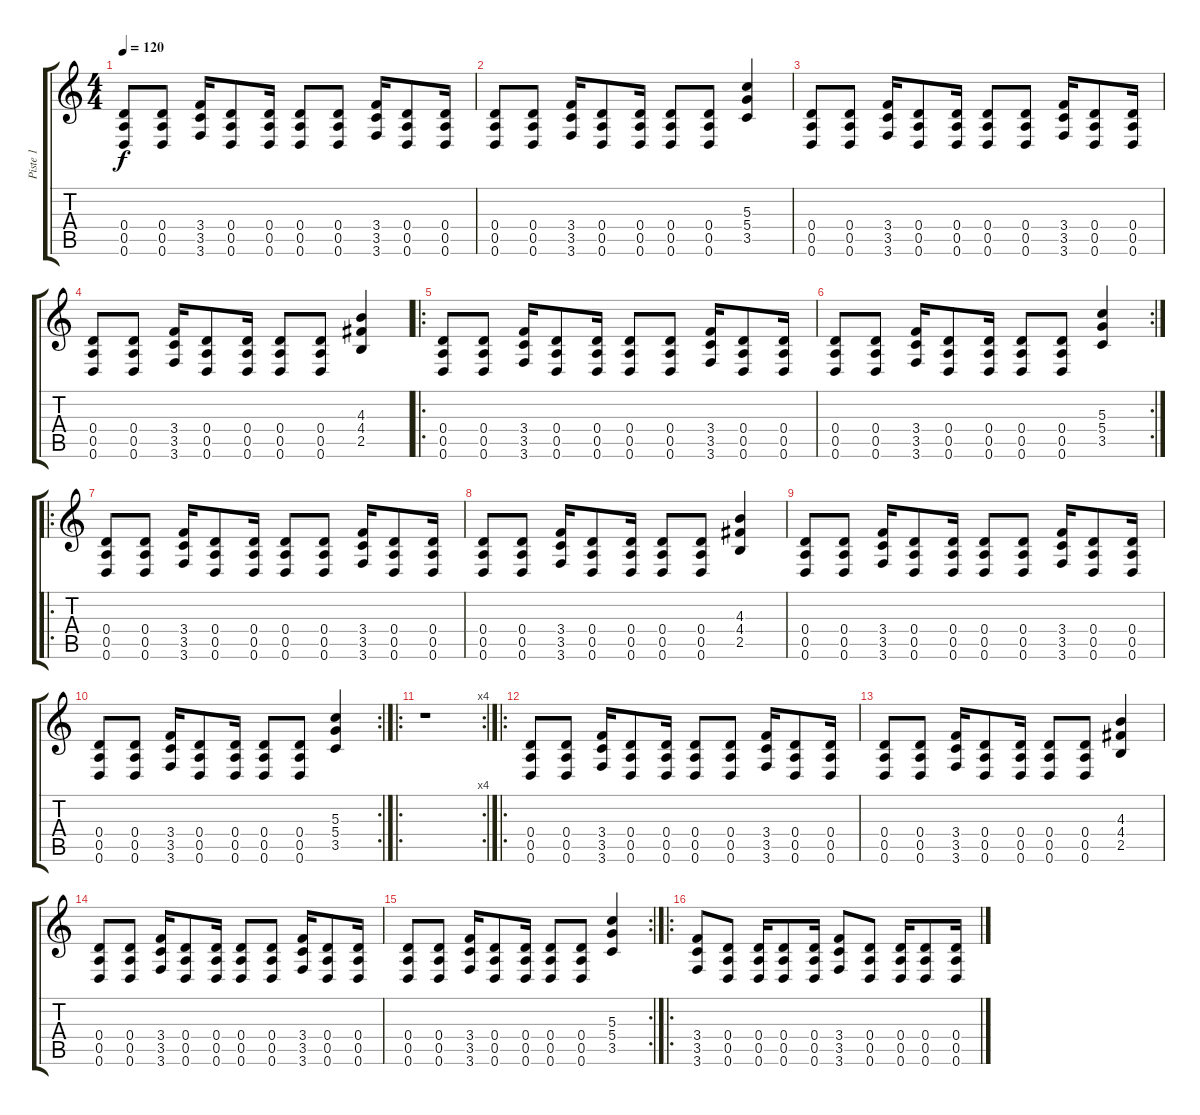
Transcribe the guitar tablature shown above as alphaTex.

\track ("Piste 1" "Piste 1") {instrument overdrivenguitar}
\staff {score tabs}
\tuning (E4 B3 G3 D3 A2 D2) {hide}
\ts (4 4)
\tempo 120
\clef g2
\ks c
(0.4 0.5 0.6).8{dy f instrument overdrivenguitar} (0.4 0.5 0.6).8 (3.4 3.5 3.6).16 (0.4 0.5 0.6).8 (0.4 0.5 0.6).16 (0.4 0.5 0.6).8 (0.4 0.5 0.6).8 (3.4 3.5 3.6).16 (0.4 0.5 0.6).8 (0.4 0.5 0.6).16 |
(0.4 0.5 0.6).8 (0.4 0.5 0.6).8 (3.4 3.5 3.6).16 (0.4 0.5 0.6).8 (0.4 0.5 0.6).16 (0.4 0.5 0.6).8 (0.4 0.5 0.6).8 (5.3 5.4 3.5).4 |
(0.4 0.5 0.6).8 (0.4 0.5 0.6).8 (3.4 3.5 3.6).16 (0.4 0.5 0.6).8 (0.4 0.5 0.6).16 (0.4 0.5 0.6).8 (0.4 0.5 0.6).8 (3.4 3.5 3.6).16 (0.4 0.5 0.6).8 (0.4 0.5 0.6).16 |
(0.4 0.5 0.6).8 (0.4 0.5 0.6).8 (3.4 3.5 3.6).16 (0.4 0.5 0.6).8 (0.4 0.5 0.6).16 (0.4 0.5 0.6).8 (0.4 0.5 0.6).8 (4.3 4.4 2.5).4 |
\ro
(0.4 0.5 0.6).8 (0.4 0.5 0.6).8 (3.4 3.5 3.6).16 (0.4 0.5 0.6).8 (0.4 0.5 0.6).16 (0.4 0.5 0.6).8 (0.4 0.5 0.6).8 (3.4 3.5 3.6).16 (0.4 0.5 0.6).8 (0.4 0.5 0.6).16 |
\rc 2
(0.4 0.5 0.6).8 (0.4 0.5 0.6).8 (3.4 3.5 3.6).16 (0.4 0.5 0.6).8 (0.4 0.5 0.6).16 (0.4 0.5 0.6).8 (0.4 0.5 0.6).8 (5.3 5.4 3.5).4 |
\ro
(0.4 0.5 0.6).8 (0.4 0.5 0.6).8 (3.4 3.5 3.6).16 (0.4 0.5 0.6).8 (0.4 0.5 0.6).16 (0.4 0.5 0.6).8 (0.4 0.5 0.6).8 (3.4 3.5 3.6).16 (0.4 0.5 0.6).8 (0.4 0.5 0.6).16 |
(0.4 0.5 0.6).8 (0.4 0.5 0.6).8 (3.4 3.5 3.6).16 (0.4 0.5 0.6).8 (0.4 0.5 0.6).16 (0.4 0.5 0.6).8 (0.4 0.5 0.6).8 (4.3 4.4 2.5).4 |
(0.4 0.5 0.6).8 (0.4 0.5 0.6).8 (3.4 3.5 3.6).16 (0.4 0.5 0.6).8 (0.4 0.5 0.6).16 (0.4 0.5 0.6).8 (0.4 0.5 0.6).8 (3.4 3.5 3.6).16 (0.4 0.5 0.6).8 (0.4 0.5 0.6).16 |
\rc 2
(0.4 0.5 0.6).8 (0.4 0.5 0.6).8 (3.4 3.5 3.6).16 (0.4 0.5 0.6).8 (0.4 0.5 0.6).16 (0.4 0.5 0.6).8 (0.4 0.5 0.6).8 (5.3 5.4 3.5).4 |
\ro
\rc 4
r.1 |
\ro
(0.4 0.5 0.6).8 (0.4 0.5 0.6).8 (3.4 3.5 3.6).16 (0.4 0.5 0.6).8 (0.4 0.5 0.6).16 (0.4 0.5 0.6).8 (0.4 0.5 0.6).8 (3.4 3.5 3.6).16 (0.4 0.5 0.6).8 (0.4 0.5 0.6).16 |
(0.4 0.5 0.6).8 (0.4 0.5 0.6).8 (3.4 3.5 3.6).16 (0.4 0.5 0.6).8 (0.4 0.5 0.6).16 (0.4 0.5 0.6).8 (0.4 0.5 0.6).8 (4.3 4.4 2.5).4 |
(0.4 0.5 0.6).8 (0.4 0.5 0.6).8 (3.4 3.5 3.6).16 (0.4 0.5 0.6).8 (0.4 0.5 0.6).16 (0.4 0.5 0.6).8 (0.4 0.5 0.6).8 (3.4 3.5 3.6).16 (0.4 0.5 0.6).8 (0.4 0.5 0.6).16 |
\rc 2
(0.4 0.5 0.6).8 (0.4 0.5 0.6).8 (3.4 3.5 3.6).16 (0.4 0.5 0.6).8 (0.4 0.5 0.6).16 (0.4 0.5 0.6).8 (0.4 0.5 0.6).8 (5.3 5.4 3.5).4 |
\ro
(3.4 3.5 3.6).8 (0.4 0.5 0.6).8 (0.4 0.5 0.6).16 (0.4 0.5 0.6).8 (0.4 0.5 0.6).16 (3.4 3.5 3.6).8 (0.4 0.5 0.6).8 (0.4 0.5 0.6).16 (0.4 0.5 0.6).8 (0.4 0.5 0.6).16
